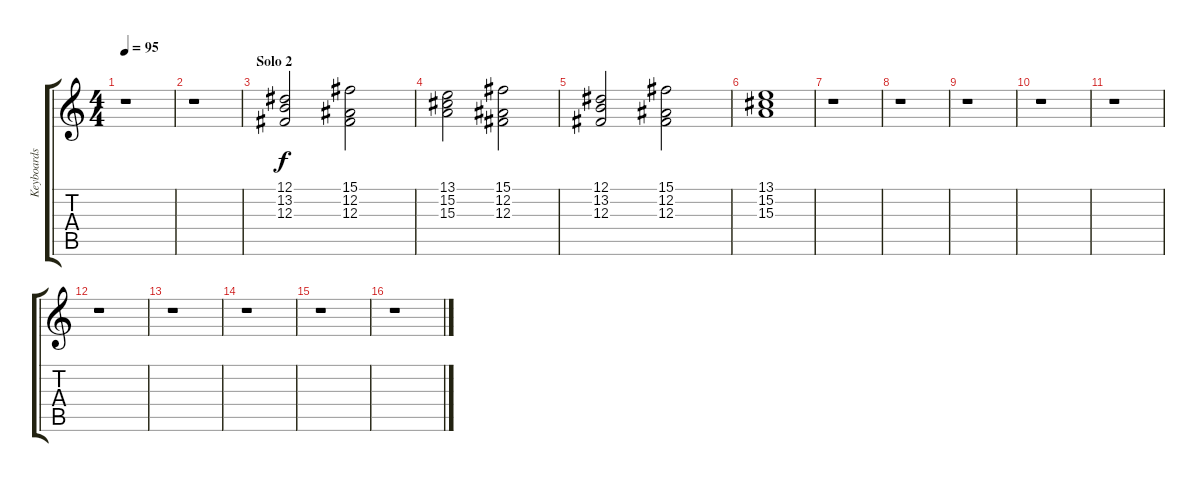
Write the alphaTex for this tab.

\track ("Keyboards" "Keyboards") {instrument synthstrings1}
\staff {score tabs}
\tuning (Eb4 Bb3 Gb3 Db3 Ab2 Eb2) {hide}
\ts (4 4)
\tempo 95
\clef g2
\ks c
r.1{dy f} |
r.1 |
\section ("" "Solo 2")
(12.1 13.2 12.3).2 (15.1 12.2 12.3).2 |
(13.1 15.2 15.3).2 (15.1 12.2 12.3).2 |
(12.1 13.2 12.3).2 (15.1 12.2 12.3).2 |
(13.1 15.2 15.3).1 |
r.1 |
r.1 |
r.1 |
r.1 |
\section ("" "")
r.1 |
r.1 |
r.1 |
r.1 |
r.1 |
r.1
